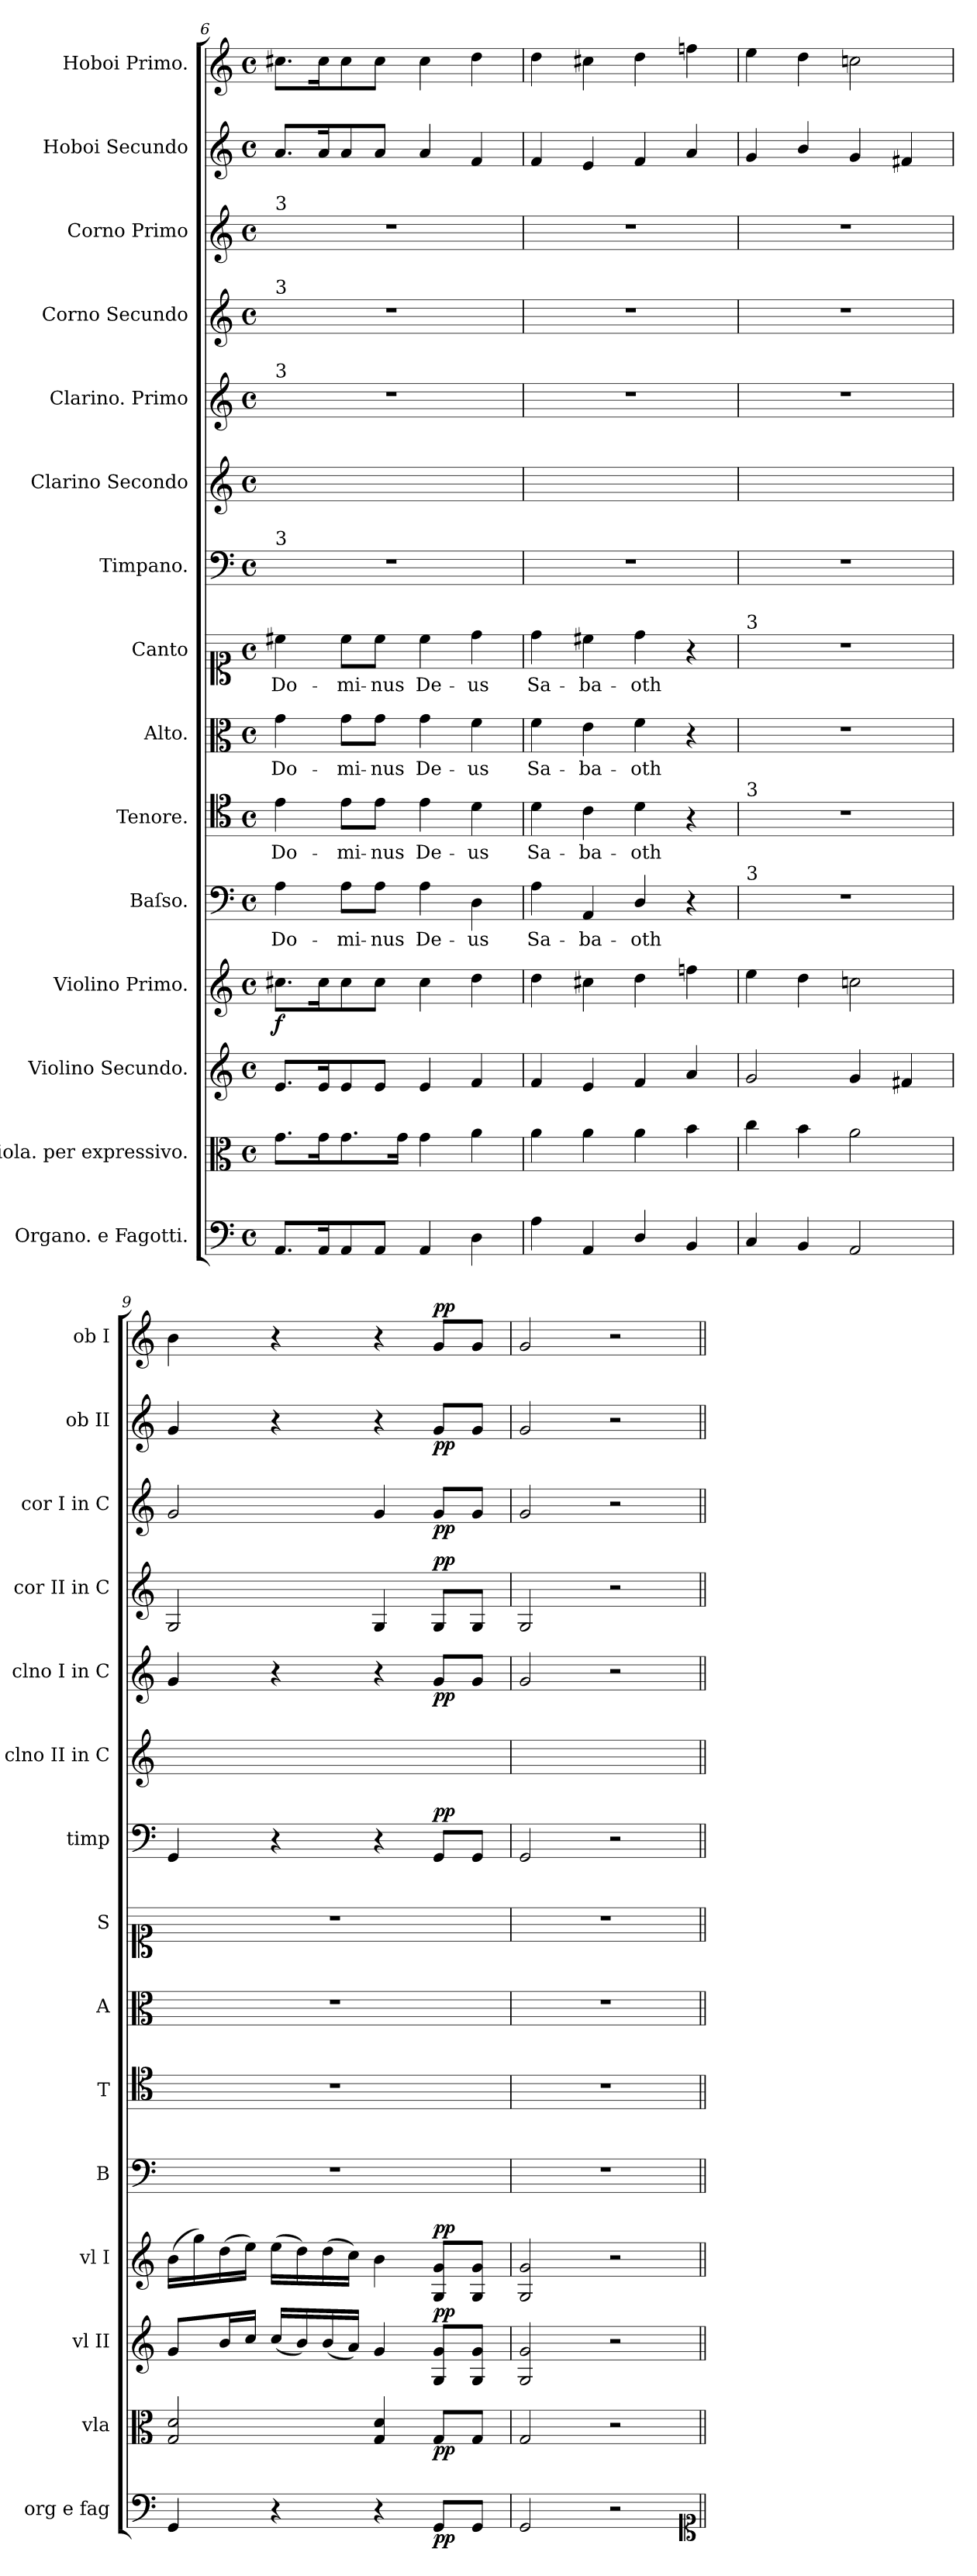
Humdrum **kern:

**kern	**dynam	**kern	**dynam	**kern	**dynam	**kern	**dynam	**kern	**text	**kern	**text	**kern	**text	**kern	**text	**kern	**dynam	**kern	**kern	**dynam	**kern	**dynam	**kern	**dynam	**kern	**dynam	**kern	**dynam
*part15	*part15	*part14	*part14	*part13	*part13	*part12	*part12	*part11	*part11	*part10	*part10	*part9	*part9	*part8	*part8	*part7	*part7	*part6	*part5	*part5	*part4	*part4	*part3	*part3	*part2	*part2	*part1	*part1
*staff15	*staff15	*staff14	*staff14	*staff13	*staff13	*staff12	*staff12	*staff11	*staff11	*staff10	*staff10	*staff9	*staff9	*staff8	*staff8	*staff7	*staff7	*staff6	*staff5	*staff5	*staff4	*staff4	*staff3	*staff3	*staff2	*staff2	*staff1	*staff1
*I"Organo. e Fagotti.	*	*I"Viola. per expressivo.	*	*I"Violino Secundo.	*	*I"Violino Primo.	*	*I"Baſso.	*	*I"Tenore.	*	*I"Alto.	*	*I"Canto	*	*I"Timpano.	*	*I"Clarino Secondo	*I"Clarino. Primo	*	*I"Corno Secundo	*	*I"Corno Primo	*	*I"Hoboi Secundo	*	*I"Hoboi Primo.	*
*I'org e fag	*	*I'vla	*	*I'vl II	*	*I'vl I	*	*I'B	*	*I'T	*	*I'A	*	*I'S	*	*I'timp	*	*I'clno II in C	*I'clno I in C	*	*I'cor II in C	*	*I'cor I in C	*	*I'ob II	*	*I'ob I	*
*clefF4	*	*clefC3	*	*clefG2	*	*clefG2	*	*clefF4	*	*clefC4	*	*clefC3	*	*clefC1	*	*clefF4	*	*clefG2	*clefG2	*	*clefG2	*	*clefG2	*	*clefG2	*	*clefG2	*
*k[]	*	*k[]	*	*k[]	*	*k[]	*	*k[]	*	*k[]	*	*k[]	*	*k[]	*	*k[]	*	*k[]	*k[]	*	*k[]	*	*k[]	*	*k[]	*	*k[]	*
*C:	*	*C:	*	*C:	*	*C:	*	*C:	*	*C:	*	*C:	*	*C:	*	*C:	*	*C:	*C:	*	*C:	*	*C:	*	*C:	*	*C:	*
*M4/4	*	*M4/4	*	*M4/4	*	*M4/4	*	*M4/4	*	*M4/4	*	*M4/4	*	*M4/4	*	*M4/4	*	*M4/4	*M4/4	*	*M4/4	*	*M4/4	*	*M4/4	*	*M4/4	*
*met(c)	*	*met(c)	*	*met(c)	*	*met(c)	*	*met(c)	*	*met(c)	*	*met(c)	*	*met(c)	*	*met(c)	*	*met(c)	*met(c)	*	*met(c)	*	*met(c)	*	*met(c)	*	*met(c)	*
=6	=6	=6	=6	=6	=6	=6	=6	=6	=6	=6	=6	=6	=6	=6	=6	=6	=6	=6	=6	=6	=6	=6	=6	=6	=6	=6	=6	=6
!	!	!	!	!	!	!	!	!	!	!	!	!	!	!	!	!	!	!	!	!	!	!	!LO:TX:a:t=3	!	!	!	!	!
!	!	!	!	!	!	!	!	!	!	!	!	!	!	!	!	!	!	!	!	!	!LO:TX:a:t=3	!	!	!	!	!	!	!
!	!	!	!	!	!	!	!	!	!	!	!	!	!	!	!	!	!	!	!LO:TX:a:t=3	!	!	!	!	!	!	!	!	!
!	!	!	!	!	!	!	!	!	!	!	!	!	!	!	!	!LO:TX:a:t=3	!	!	!	!	!	!	!	!	!	!	!	!
!	!	!	!	!	!	!	!	!	!	!	!	!	!	!	!	!	!	!	!	!	!	!	!	!	!	!	!	!LO:DY:b
8.AA/L	.	8.g\L	.	8.e/L	.	8.cc#X\L	f	4A\	Do-	4e\	Do-	4g\	Do-	4cc#X\	Do-	1r	.	1ryy	1r	.	1r	.	1r	.	8.a/L	.	8.cc#X\L	for
16AA/K	.	16g\K	.	16e/K	.	16cc#\K	.	.	.	.	.	.	.	.	.	.	.	.	.	.	.	.	.	.	16a/K	.	16cc#\K	.
8AA/	.	8.g\	.	8e/	.	8cc#\	.	8A\L	-mi-	8e\L	-mi-	8g\L	-mi-	8cc#\L	-mi-	.	.	.	.	.	.	.	.	.	8a/	.	8cc#\	.
8AA/J	.	.	.	8e/J	.	8cc#\J	.	8A\J	-nus	8e\J	-nus	8g\J	-nus	8cc#\J	-nus	.	.	.	.	.	.	.	.	.	8a/J	.	8cc#\J	.
.	.	16g\Jk	.	.	.	.	.	.	.	.	.	.	.	.	.	.	.	.	.	.	.	.	.	.	.	.	.	.
4AA/	.	4g\	.	4e/	.	4cc#\	.	4A\	De-	4e\	De-	4g\	De-	4cc#\	De-	.	.	.	.	.	.	.	.	.	4a/	.	4cc#\	.
4D\	.	4a\	.	4f/	.	4dd\	.	4D\	-us	4d\	-us	4f\	-us	4dd\	-us	.	.	.	.	.	.	.	.	.	4f/	.	4dd\	.
=7	=7	=7	=7	=7	=7	=7	=7	=7	=7	=7	=7	=7	=7	=7	=7	=7	=7	=7	=7	=7	=7	=7	=7	=7	=7	=7	=7	=7
4A\	.	4a\	.	4f/	.	4dd\	.	4A\	Sa-	4d\	Sa-	4f\	Sa-	4dd\	Sa-	1r	.	1ryy	1r	.	1r	.	1r	.	4f/	.	4dd\	.
4AA/	.	4a\	.	4e/	.	4cc#X\	.	4AA/	-ba-	4c\	-ba-	4e\	-ba-	4cc#X\	-ba-	.	.	.	.	.	.	.	.	.	4e/	.	4cc#X\	.
4D/	.	4a\	.	4f/	.	4dd\	.	4D/	-oth	4d\	-oth	4f\	-oth	4dd\	-oth	.	.	.	.	.	.	.	.	.	4f/	.	4dd\	.
4BB/	.	4b\	.	4a/	.	4ffn\	.	4r	.	4r	.	4r	.	4r	.	.	.	.	.	.	.	.	.	.	4a/	.	4ffn\	.
=8	=8	=8	=8	=8	=8	=8	=8	=8	=8	=8	=8	=8	=8	=8	=8	=8	=8	=8	=8	=8	=8	=8	=8	=8	=8	=8	=8	=8
!	!	!	!	!	!	!	!	!	!	!	!	!	!	!LO:TX:a:t=3	!	!	!	!	!	!	!	!	!	!	!	!	!	!
!	!	!	!	!	!	!	!	!	!	!LO:TX:a:t=3	!	!	!	!	!	!	!	!	!	!	!	!	!	!	!	!	!	!
!	!	!	!	!	!	!	!	!LO:TX:a:t=3	!	!	!	!	!	!	!	!	!	!	!	!	!	!	!	!	!	!	!	!
4C/	.	4cc\	.	2g/	.	4ee\	.	1r	.	1r	.	1r	.	1r	.	1r	.	1ryy	1r	.	1r	.	1r	.	4g/	.	4ee\	.
4BB/	.	4b\	.	.	.	4dd\	.	.	.	.	.	.	.	.	.	.	.	.	.	.	.	.	.	.	4b/	.	4dd\	.
2AA/	.	2a\	.	4g/	.	2ccn\	.	.	.	.	.	.	.	.	.	.	.	.	.	.	.	.	.	.	4g/	.	2ccn\	.
.	.	.	.	4f#X/	.	.	.	.	.	.	.	.	.	.	.	.	.	.	.	.	.	.	.	.	4f#X/	.	.	.
=9	=9	=9	=9	=9	=9	=9	=9	=9	=9	=9	=9	=9	=9	=9	=9	=9	=9	=9	=9	=9	=9	=9	=9	=9	=9	=9	=9	=9
4GG/	.	2G/ 2d/	.	8g/L	.	(16b\LL	.	1r	.	1r	.	1r	.	1r	.	4GG/	.	1ryy	4g/	.	2G/	.	2g/	.	4g/	.	4b\	.
.	.	.	.	.	.	16gg\)	.	.	.	.	.	.	.	.	.	.	.	.	.	.	.	.	.	.	.	.	.	.
.	.	.	.	16b/L	.	(16dd\	.	.	.	.	.	.	.	.	.	.	.	.	.	.	.	.	.	.	.	.	.	.
.	.	.	.	16cc/JJ	.	16ee\JJ)	.	.	.	.	.	.	.	.	.	.	.	.	.	.	.	.	.	.	.	.	.	.
4r	.	.	.	(16cc/LL	.	(16ee\LL	.	.	.	.	.	.	.	.	.	4r	.	.	4r	.	.	.	.	.	4r	.	4r	.
.	.	.	.	16b/)	.	16dd\)	.	.	.	.	.	.	.	.	.	.	.	.	.	.	.	.	.	.	.	.	.	.
.	.	.	.	(16b/	.	(16dd\	.	.	.	.	.	.	.	.	.	.	.	.	.	.	.	.	.	.	.	.	.	.
.	.	.	.	16a/JJ)	.	16cc\JJ)	.	.	.	.	.	.	.	.	.	.	.	.	.	.	.	.	.	.	.	.	.	.
4r	.	4G/ 4d/	.	4g/	.	4b\	.	.	.	.	.	.	.	.	.	4r	.	.	4r	.	4G/	.	4g/	.	4r	.	4r	.
!	!	!	!	!	!LO:DY:a	!	!LO:DY:a	!	!	!	!	!	!	!	!	!	!LO:DY:a	!	!	!	!	!LO:DY:a	!	!	!	!	!	!LO:DY:a
8GG/L	pp	8G/L	pp	8G/ 8g/L	pp	8G/ 8g/L	pp	.	.	.	.	.	.	.	.	8GG/L	pp	.	8g/L	pp	8G/L	pp	8g/L	pp	8g/L	pp	8g/L	pp
8GG/J	.	8G/J	.	8G/ 8g/J	.	8G/ 8g/J	.	.	.	.	.	.	.	.	.	8GG/J	.	.	8g/J	.	8G/J	.	8g/J	.	8g/J	.	8g/J	.
=10	=10	=10	=10	=10	=10	=10	=10	=10	=10	=10	=10	=10	=10	=10	=10	=10	=10	=10	=10	=10	=10	=10	=10	=10	=10	=10	=10	=10
2GG/	.	2G/	.	2G/ 2g/	.	2G/ 2g/	.	1r	.	1r	.	1r	.	1r	.	2GG/	.	1ryy	2g/	.	2G/	.	2g/	.	2g/	.	2g/	.
2r	.	2r	.	2r	.	2r	.	.	.	.	.	.	.	.	.	2r	.	.	2r	.	2r	.	2r	.	2r	.	2r	.
*clefC1	*	*	*	*	*	*	*	*	*	*	*	*	*	*	*	*	*	*	*	*	*	*	*	*	*	*	*	*
=||	=||	=||	=||	=||	=||	=||	=||	=||	=||	=||	=||	=||	=||	=||	=||	=||	=||	=||	=||	=||	=||	=||	=||	=||	=||	=||	=||	=||
*-	*-	*-	*-	*-	*-	*-	*-	*-	*-	*-	*-	*-	*-	*-	*-	*-	*-	*-	*-	*-	*-	*-	*-	*-	*-	*-	*-	*-
